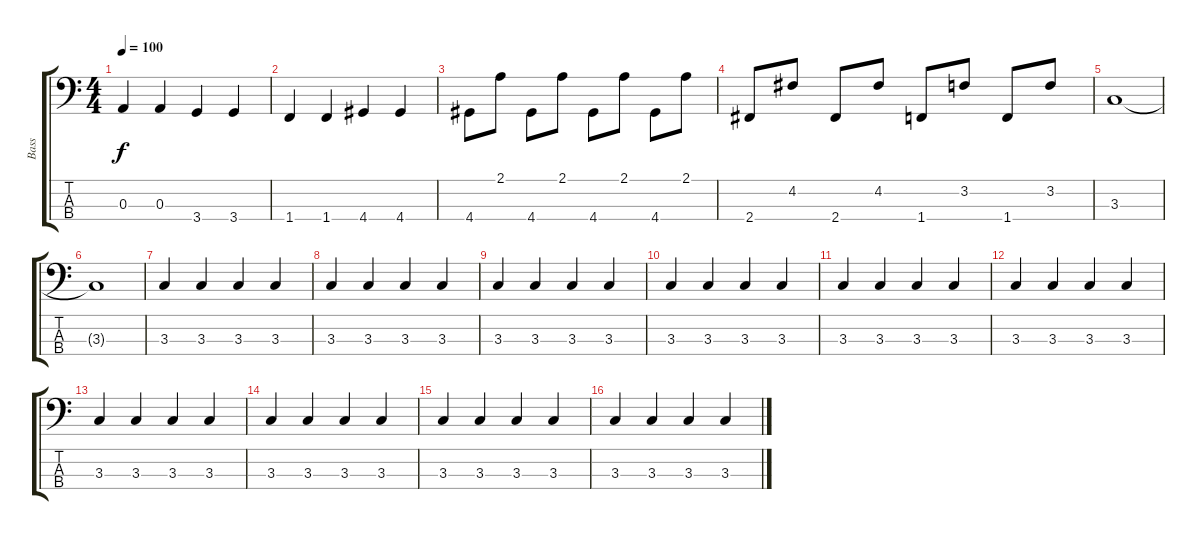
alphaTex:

\track ("Bass" "Bass") {instrument electricbassfinger}
\staff {score tabs}
\tuning (G2 D2 A1 E1) {hide}
\ts (4 4)
\tempo 100
\clef f4
\ks c
0.3.4{dy f} 0.3.4 3.4.4 3.4.4 |
1.4.4 1.4.4 4.4.4 4.4.4 |
4.4.8 2.1.8 4.4.8 2.1.8 4.4.8 2.1.8 4.4.8 2.1.8 |
2.4.8 4.2.8 2.4.8 4.2.8 1.4.8 3.2.8 1.4.8 3.2.8 |
3.3.1 |
3.3{t}.1 |
3.3.4 3.3.4 3.3.4 3.3.4 |
3.3.4 3.3.4 3.3.4 3.3.4 |
3.3.4 3.3.4 3.3.4 3.3.4 |
3.3.4 3.3.4 3.3.4 3.3.4 |
3.3.4{volume 12} 3.3.4 3.3.4 3.3.4 |
3.3.4 3.3.4 3.3.4 3.3.4 |
3.3.4{volume 10} 3.3.4 3.3.4 3.3.4 |
3.3.4 3.3.4 3.3.4 3.3.4 |
3.3.4{volume 8} 3.3.4 3.3.4 3.3.4 |
3.3.4 3.3.4 3.3.4 3.3.4
